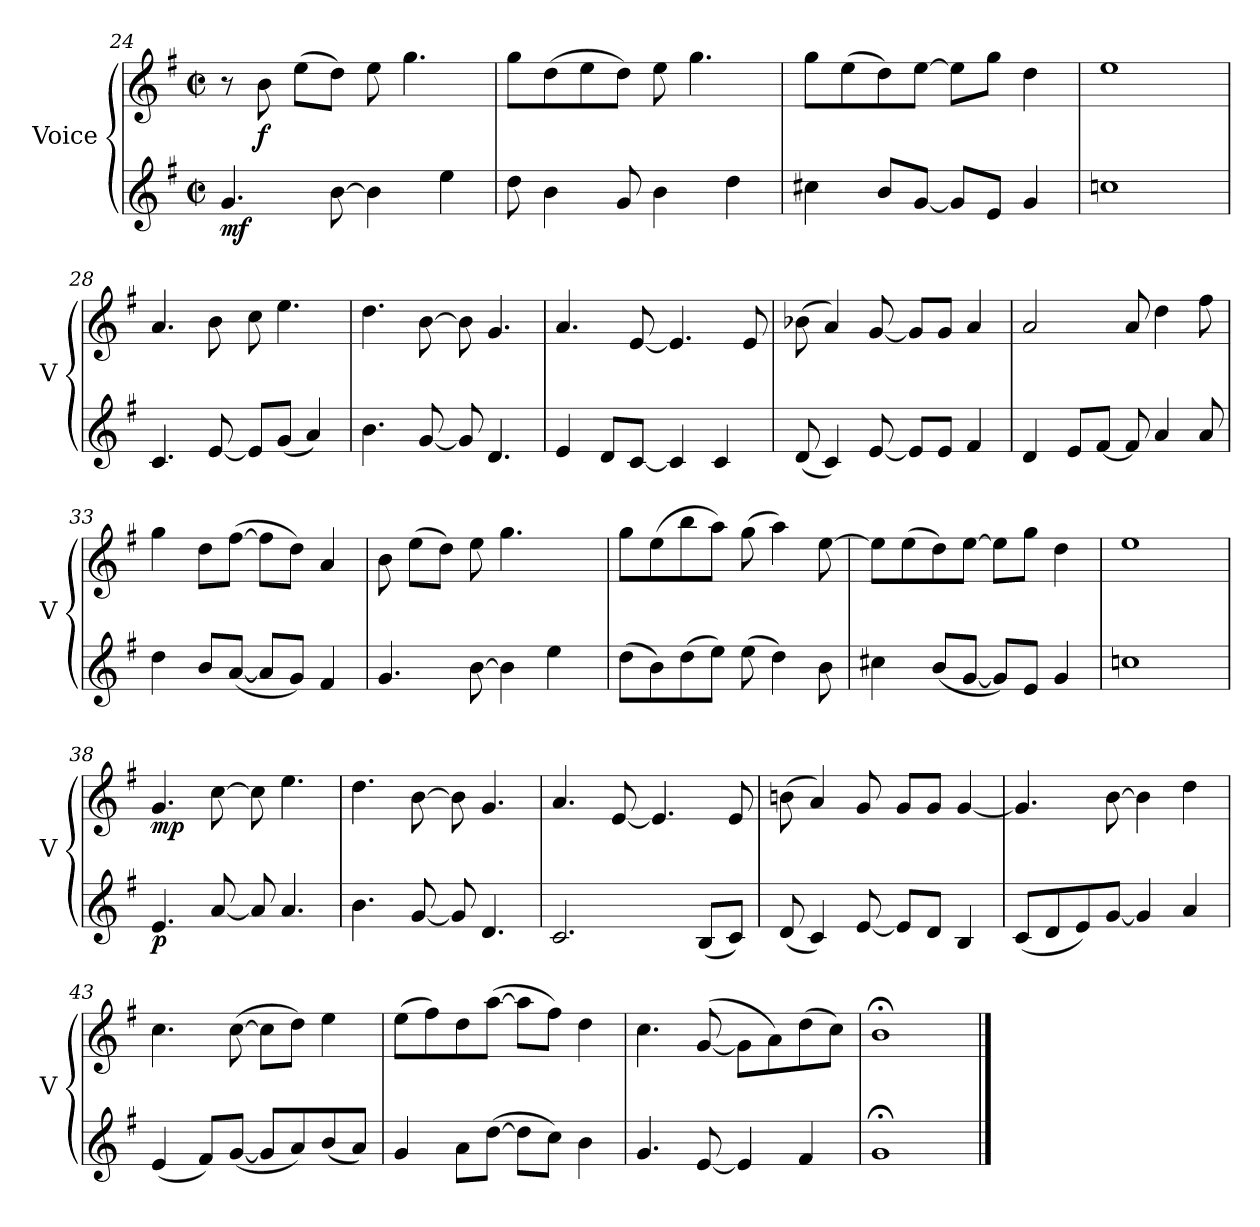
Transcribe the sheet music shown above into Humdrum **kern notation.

**kern	**dynam	**kern	**dynam
*part2	*part2	*part1	*part1
*staff2	*staff2	*staff1	*staff1
*I"Voice	*	*I"Voice	*
*I'V	*	*I'V	*
*clefG2	*	*clefG2	*
*k[f#]	*	*k[f#]	*
*M2/2	*	*M2/2	*
*met(c|)	*	*met(c|)	*
=24	=24	=24	=24
!	!LO:DY:b	!	!
4.g/	mf	8r	.
!	!	!	!LO:DY:b
.	.	8b\	f
.	.	(>8ee\L	.
[>8b\	.	8dd\J)	.
4b\]	.	8ee\	.
.	.	4.gg\	.
4ee\	.	.	.
!!LO:LB:g=z
=25	=25	=25	=25
8dd\	.	8gg\L	.
4b\	.	(>8dd\	.
.	.	8ee\	.
8g/	.	8dd\J)	.
4b\	.	8ee\	.
.	.	4.gg\	.
4dd\	.	.	.
=26	=26	=26	=26
4cc#X\	.	8gg\L	.
.	.	(>8ee\	.
8b/L	.	8dd\)	.
[<8g/J	.	[>8ee\J	.
8g/L]	.	8ee\L]	.
8e/J	.	8gg\J	.
4g/	.	4dd\	.
=27	=27	=27	=27
1ccn	.	1ee	.
=28	=28	=28	=28
4.c/	.	4.a/	.
[<8e/	.	8b\	.
8e/L]	.	8cc\	.
(<8g/J	.	4.ee\	.
4a/)	.	.	.
=29	=29	=29	=29
4.b\	.	4.dd\	.
[<8g/	.	[>8b\	.
8g/]	.	8b\]	.
4.d/	.	4.g/	.
!!LO:LB:g=z
=30	=30	=30	=30
4e/	.	4.a/	.
8d/L	.	.	.
[<8c/J	.	[<8e/	.
4c/]	.	4.e/]	.
4c/	.	.	.
.	.	8e/	.
=31	=31	=31	=31
(<8d/	.	(>8b-X\	.
4c/)	.	4a/)	.
[<8e/	.	[<8g/	.
8e/L]	.	8g/L]	.
8e/J	.	8g/J	.
4f#/	.	4a/	.
=32	=32	=32	=32
4d/	.	2a/	.
8e/L	.	.	.
[<8f#/J	.	.	.
8f#/]	.	8a/	.
4a/	.	4dd\	.
8a/	.	8ff#\	.
=33	=33	=33	=33
4dd\	.	4gg\	.
8b/L	.	8dd\L	.
(<[<8a/J	.	(>[>8ff#\J	.
8a/L]	.	8ff#\L]	.
8g/J)	.	8dd\J)	.
4f#/	.	4a/	.
!!LO:LB:g=z
=34	=34	=34	=34
4.g/	.	8b\	.
.	.	(>8ee\L	.
.	.	8dd\J)	.
[>8b\	.	8ee\	.
4b\]	.	4.gg\	.
4ee\	.	.	.
.	.	8ryy	.
=35	=35	=35	=35
(>8dd\L	.	8gg\L	.
8b\)	.	(>8ee\	.
(>8dd\	.	8bb\	.
8ee\J)	.	8aa\J)	.
(>8ee\	.	(>8gg\	.
4dd\)	.	4aa\)	.
8b\	.	[>8ee\	.
=36	=36	=36	=36
4cc#X\	.	8ee\L]	.
.	.	(>8ee\	.
(<8b/L	.	8dd\)	.
[<8g/J	.	[>8ee\J	.
8g/L])	.	8ee\L]	.
8e/J	.	8gg\J	.
4g/	.	4dd\	.
=37	=37	=37	=37
1ccn	.	1ee	.
=38	=38	=38	=38
!	!LO:DY:b	!	!LO:DY:b
4.e/	p	4.g/	mp
[<8a/	.	[>8cc\	.
8a/]	.	8cc\]	.
4.a/	.	4.ee\	.
!!LO:LB:g=z
=39	=39	=39	=39
4.b\	.	4.dd\	.
[<8g/	.	[>8b\	.
8g/]	.	8b\]	.
4.d/	.	4.g/	.
=40	=40	=40	=40
2.c/	.	4.a/	.
.	.	[<8e/	.
.	.	4.e/]	.
(<8B/L	.	.	.
8c/J)	.	8e/	.
=41	=41	=41	=41
(<8d/	.	(>8bn\	.
4c/)	.	4a/)	.
[<8e/	.	8g/	.
8e/L]	.	8g/L	.
8d/J	.	8g/J	.
4B/	.	[<4g/	.
=42	=42	=42	=42
(<8c/L	.	4.g/]	.
8d/	.	.	.
8e/)	.	.	.
[<8g/J	.	[>8b\	.
4g/]	.	4b\]	.
4a/	.	4dd\	.
!!LO:LB:g=z
=43	=43	=43	=43
(<4e/	.	4.cc\	.
8f#/L)	.	.	.
(<[<8g/J	.	(>[>8cc\	.
8g/L]	.	8cc\L]	.
8a/)	.	8dd\J)	.
(<8b/	.	4ee\	.
8a/J)	.	.	.
=44	=44	=44	=44
4g/	.	(>8ee\L	.
.	.	8ff#\)	.
8a\L	.	8dd\	.
(>[>8dd\J	.	(>[>8aa\J	.
8dd\L]	.	8aa\L]	.
8cc\J)	.	8ff#\J)	.
4b\	.	4dd\	.
=45	=45	=45	=45
4.g/	.	4.cc\	.
[<8e/	.	(>[>8g/	.
4e/]	.	8g\L]	.
.	.	8a\)	.
4f#/	.	(>8dd\	.
.	.	8cc\J)	.
=46	=46	=46	=46
1g;<	.	1b;<	.
==	==	==	==
*-	*-	*-	*-
